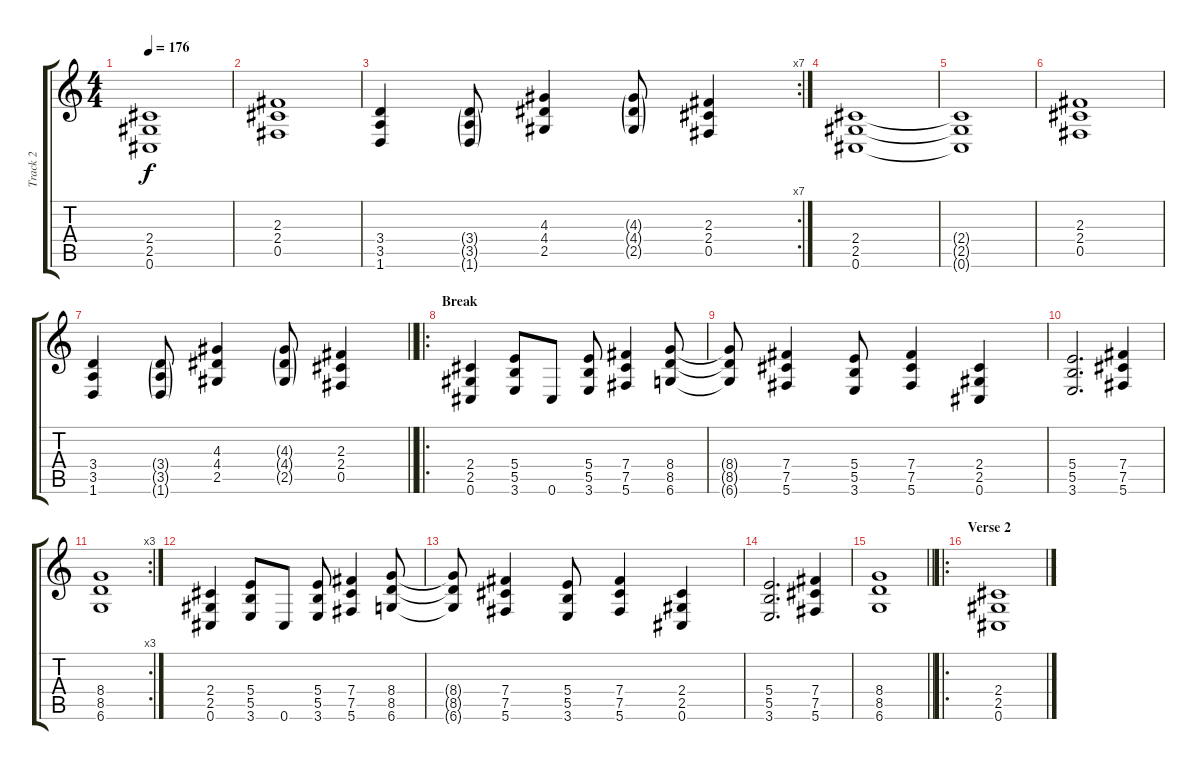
\track ("Track 2" "Track 2") {instrument distortionguitar}
\staff {score tabs}
\tuning (Db4 Ab3 E3 B2 Gb2 Db2) {hide}
\ts (4 4)
\tempo 176
\clef g2
\ks c
(2.4{t} 2.5{t} 0.6{t}).1{dy f} |
(2.3 2.4 0.5).1 |
\rc 7
(3.4 3.5 1.6).4 (3.4{g} 3.5{g} 1.6{g}).8 (4.3 4.4 2.5).4 (4.3{g} 4.4{g} 2.5{g}).8 (2.3 2.4 0.5).4 |
(2.4 2.5 0.6).1 |
(2.4{t} 2.5{t} 0.6{t}).1 |
(2.3 2.4 0.5).1 |
\barLineRight lightlight
(3.4 3.5 1.6).4 (3.4{g} 3.5{g} 1.6{g}).8 (4.3 4.4 2.5).4 (4.3{g} 4.4{g} 2.5{g}).8 (2.3 2.4 0.5).4 |
\ro
\section ("" "Break")
(2.4 2.5 0.6).4 (5.4 5.5 3.6).8 0.6.8 (5.4 5.5 3.6).8 (7.4 7.5 5.6).4 (8.4 8.5 6.6).8 |
(8.4{t} 8.5{t} 6.6{t}).8 (7.4 7.5 5.6).4 (5.4 5.5 3.6).8 (7.4 7.5 5.6).4 (2.4 2.5 0.6).4 |
(5.4 5.5 3.6).2{d} (7.4 7.5 5.6).4 |
\rc 3
(8.4 8.5 6.6).1 |
(2.4 2.5 0.6).4 (5.4 5.5 3.6).8 0.6.8 (5.4 5.5 3.6).8 (7.4 7.5 5.6).4 (8.4 8.5 6.6).8 |
(8.4{t} 8.5{t} 6.6{t}).8 (7.4 7.5 5.6).4 (5.4 5.5 3.6).8 (7.4 7.5 5.6).4 (2.4 2.5 0.6).4 |
(5.4 5.5 3.6).2{d} (7.4 7.5 5.6).4 |
\barLineRight lightlight
(8.4 8.5 6.6).1 |
\ro
\section ("" "Verse 2")
(2.4 2.5 0.6).1
